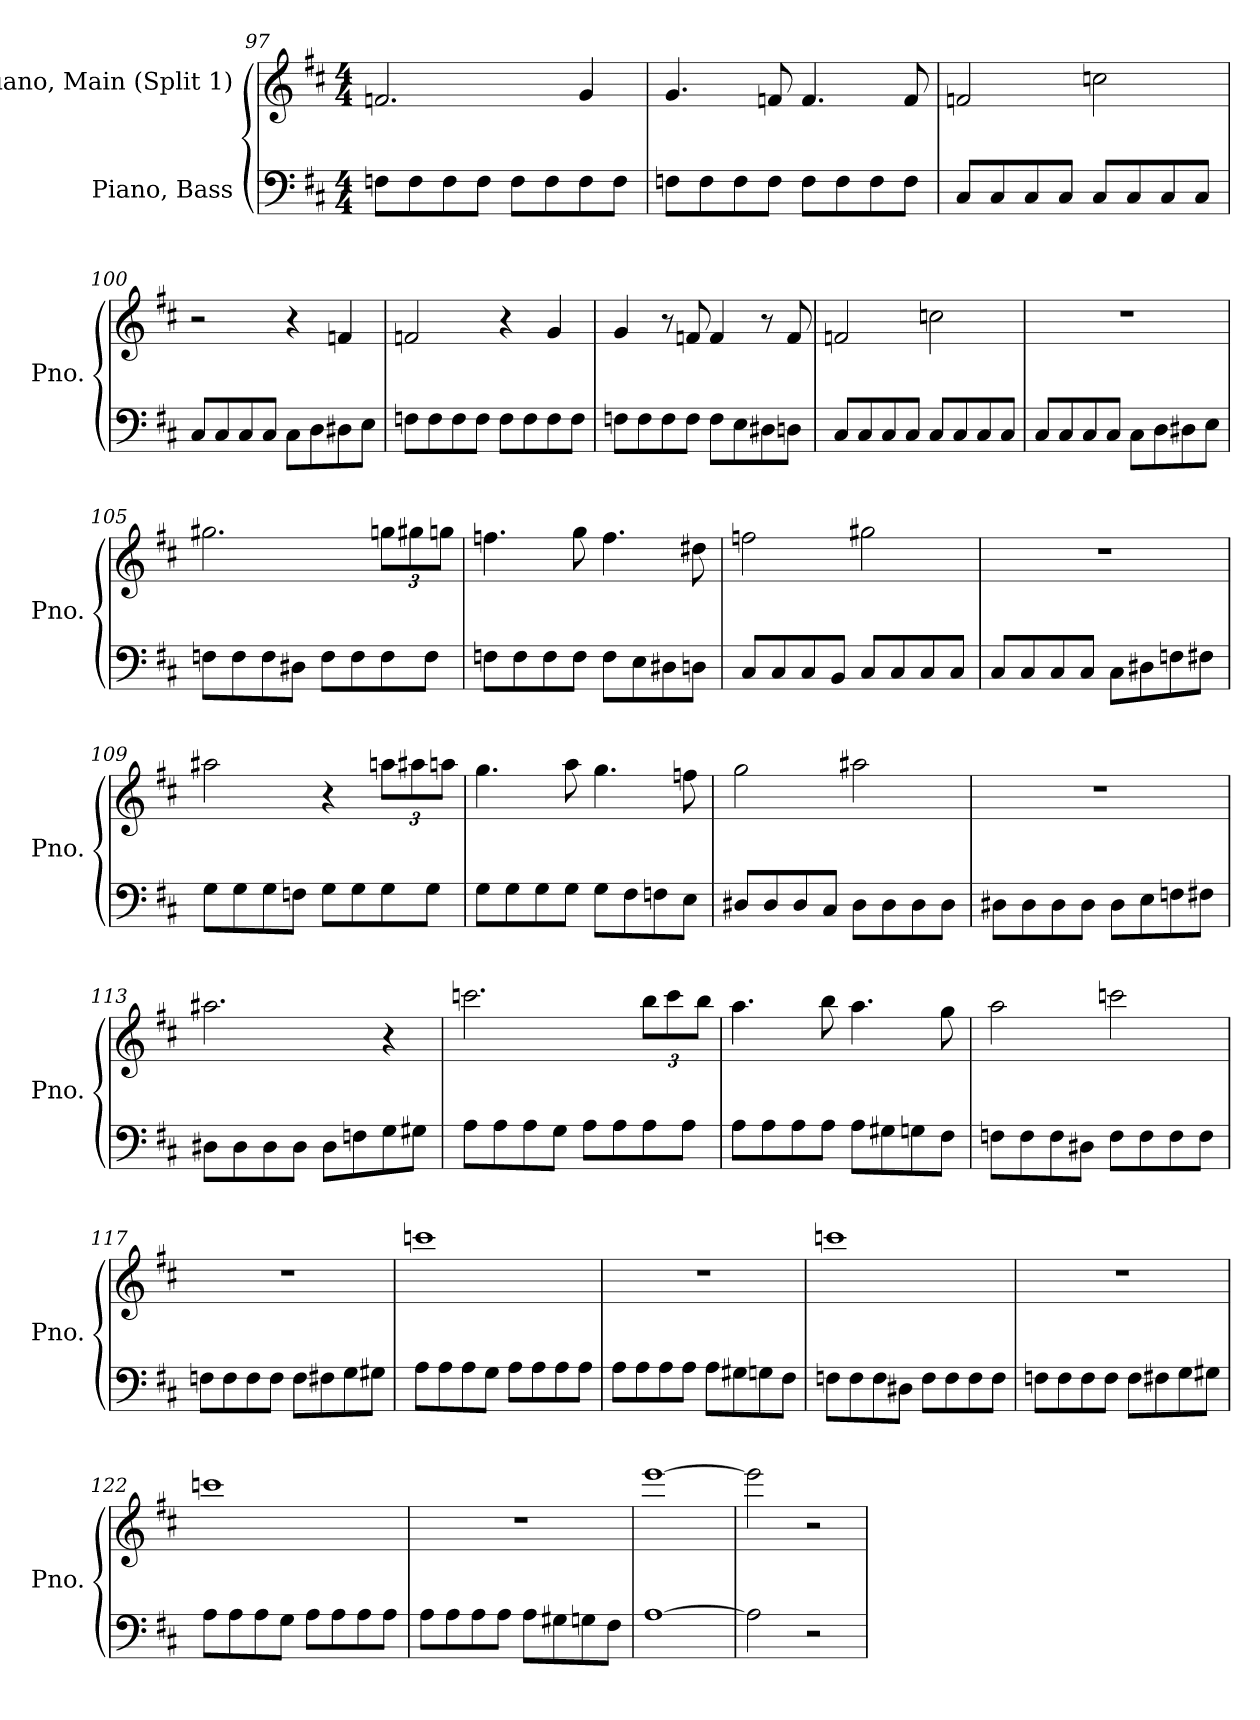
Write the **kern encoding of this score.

**kern	**kern
*part2	*part1
*staff2	*staff1
*I"Piano, Bass	*I"Piano, Main (Split 1)
*I'Pno.	*I'Pno.
*clefF4	*clefG2
*k[f#c#]	*k[f#c#]
*M4/4	*M4/4
=97	=97
8Fn\L	2.fn/
8F\	.
8F\	.
8F\J	.
8F\L	.
8F\	.
8F\	4g/
8F\J	.
!!LO:LB:g=z
=98	=98
8Fn\L	4.g/
8F\	.
8F\	.
8F\J	8fn/
8F\L	4.f/
8F\	.
8F\	.
8F\J	8f/
=99	=99
8C#/L	2fn/
8C#/	.
8C#/	.
8C#/J	.
8C#/L	2ccn\
8C#/	.
8C#/	.
8C#/J	.
=100	=100
8C#/L	2r
8C#/	.
8C#/	.
8C#/J	.
8C#\L	4r
8D\	.
8D#X\	4fn/
8E\J	.
=101	=101
8Fn\L	2fn/
8F\	.
8F\	.
8F\J	.
8F\L	4r
8F\	.
8F\	4g/
8F\J	.
!!LO:LB:g=z
=102	=102
8Fn\L	4g/
8F\	.
8F\	8r
8F\J	8fn/
8F\L	4f/
8E\	.
8D#X\	8r
8Dn\J	8f/
=103	=103
8C#/L	2fn/
8C#/	.
8C#/	.
8C#/J	.
8C#/L	2ccn\
8C#/	.
8C#/	.
8C#/J	.
=104	=104
8C#/L	1r
8C#/	.
8C#/	.
8C#/J	.
8C#\L	.
8D\	.
8D#X\	.
8E\J	.
=105	=105
8Fn\L	2.gg#X\
8F\	.
8F\	.
8D#X\J	.
8F\L	.
8F\	.
*	*Xbrackettup
8F\	12ggn\L
.	12gg#X\
8F\J	.
.	12ggn\J
!!LO:PB:g=z
=106	=106
8Fn\L	4.ffn\
8F\	.
8F\	.
8F\J	8gg\
8F\L	4.ff\
8E\	.
8D#X\	.
8Dn\J	8dd#X\
=107	=107
8C#/L	2ffn\
8C#/	.
8C#/	.
8BB/J	.
8C#/L	2gg#X\
8C#/	.
8C#/	.
8C#/J	.
=108	=108
8C#/L	1r
8C#/	.
8C#/	.
8C#/J	.
8C#\L	.
8D#X\	.
8Fn\	.
8F#X\J	.
=109	=109
8G\L	2aa#X\
8G\	.
8G\	.
8Fn\J	.
8G\L	4r
8G\	.
8G\	12aan\L
.	12aa#X\
8G\J	.
.	12aan\J
!!LO:LB:g=z
=110	=110
8G\L	4.gg\
8G\	.
8G\	.
8G\J	8aa\
8G\L	4.gg\
8F#\	.
8Fn\	.
8E\J	8ffn\
=111	=111
8D#X/L	2gg\
8D#/	.
8D#/	.
8C#/J	.
8D#\L	2aa#X\
8D#\	.
8D#\	.
8D#\J	.
=112	=112
8D#X\L	1r
8D#\	.
8D#\	.
8D#\J	.
8D#\L	.
8E\	.
8Fn\	.
8F#X\J	.
=113	=113
8D#X\L	2.aa#X\
8D#\	.
8D#\	.
8D#\J	.
8D#\L	.
8Fn\	.
8G\	4r
8G#X\J	.
!!LO:LB:g=z
=114	=114
8A\L	2.cccn\
8A\	.
8A\	.
8G\J	.
8A\L	.
8A\	.
8A\	12bb\L
.	12ccc\
8A\J	.
.	12bb\J
=115	=115
8A\L	4.aa\
8A\	.
8A\	.
8A\J	8bb\
8A\L	4.aa\
8G#X\	.
8Gn\	.
8F#\J	8gg\
=116	=116
8Fn\L	2aa\
8F\	.
8F\	.
8D#X\J	.
8F\L	2cccn\
8F\	.
8F\	.
8F\J	.
=117	=117
8Fn\L	1r
8F\	.
8F\	.
8F\J	.
8F\L	.
8F#X\	.
8G\	.
8G#X\J	.
!!LO:LB:g=z
=118	=118
8A\L	1cccn
8A\	.
8A\	.
8G\J	.
8A\L	.
8A\	.
8A\	.
8A\J	.
=119	=119
8A\L	1r
8A\	.
8A\	.
8A\J	.
8A\L	.
8G#X\	.
8Gn\	.
8F#\J	.
=120	=120
8Fn\L	1cccn
8F\	.
8F\	.
8D#X\J	.
8F\L	.
8F\	.
8F\	.
8F\J	.
=121	=121
8Fn\L	1r
8F\	.
8F\	.
8F\J	.
8F\L	.
8F#X\	.
8G\	.
8G#X\J	.
!!LO:LB:g=z
=122	=122
8A\L	1cccn
8A\	.
8A\	.
8G\J	.
8A\L	.
8A\	.
8A\	.
8A\J	.
=123	=123
8A\L	1r
8A\	.
8A\	.
8A\J	.
8A\L	.
8G#X\	.
8Gn\	.
8F#\J	.
=124	=124
[1A	[1eee
=125	=125
2A\]	2eee\]
2r	2r
=	=
*-	*-
